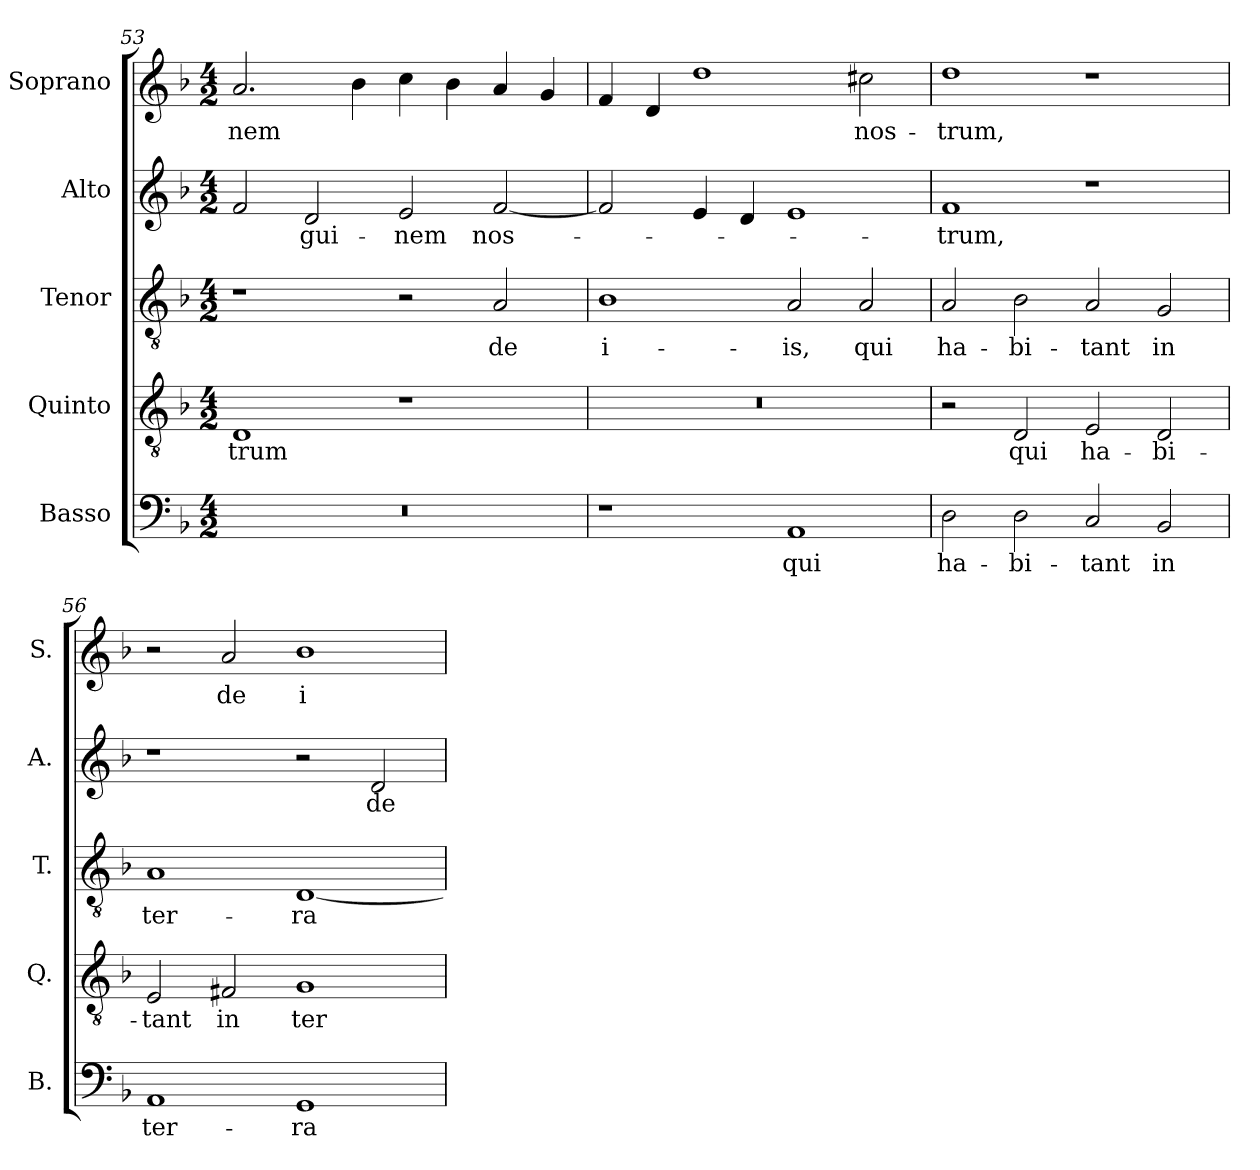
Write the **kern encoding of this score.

**kern	**text	**kern	**text	**kern	**text	**kern	**text	**kern	**text
*part5	*part5	*part4	*part4	*part3	*part3	*part2	*part2	*part1	*part1
*staff5	*staff5	*staff4	*staff4	*staff3	*staff3	*staff2	*staff2	*staff1	*staff1
*I"Basso	*	*I"Quinto	*	*I"Tenor	*	*I"Alto	*	*I"Soprano	*
*I'B.	*	*I'Q.	*	*I'T.	*	*I'A.	*	*I'S.	*
*clefF4	*	*clefGv2	*	*clefGv2	*	*clefG2	*	*clefG2	*
*	*	*ITrd7c12	*	*ITrd7c12	*	*	*	*	*
*k[b-]	*	*k[b-]	*	*k[b-]	*	*k[b-]	*	*k[b-]	*
*F:	*	*F:	*	*F:	*	*F:	*	*F:	*
*M4/2	*	*M4/2	*	*M4/2	*	*M4/2	*	*M4/2	*
=53	=53	=53	=53	=53	=53	=53	=53	=53	=53
!LO:N:vis=1	!	!	!	!	!	!	!	!	!
!	!	!	!LO:LY:b:color=#000000	!	!	!	!	!	!
!	!	!	!	!	!	!	!	!	!LO:LY:b:color=#000000
0r	.	1DDi	-trum	1r	.	2fi/	.	2.ai/	-nem
!	!	!	!	!	!	!	!LO:LY:b:color=#000000	!	!
.	.	.	.	.	.	2di/	-gui-	.	.
.	.	.	.	.	.	.	.	4b-i\	.
!	!	!	!	!	!	!	!LO:LY:b:color=#000000	!	!
.	.	1r	.	2r	.	2ei/	-nem	4cci\	.
.	.	.	.	.	.	.	.	4b-i\	.
!	!	!	!	!	!LO:LY:b:color=#000000	!	!	!	!
!	!	!	!	!	!	!	!LO:LY:b:color=#000000	!	!
.	.	.	.	2AAi/	de	[2fi/	nos-	4ai/	.
.	.	.	.	.	.	.	.	4gi/	.
=54	=54	=54	=54	=54	=54	=54	=54	=54	=54
!	!	!LO:N:vis=1	!	!	!	!	!	!	!
!	!	!	!	!	!LO:LY:b:color=#000000	!	!	!	!
1r	.	0r	.	1BB-i	i-	2fi/]	.	4fi/	.
.	.	.	.	.	.	.	.	4di/	.
.	.	.	.	.	.	4ei/	.	1ddi	.
.	.	.	.	.	.	4di/	.	.	.
!	!LO:LY:b:color=#000000	!	!	!	!	!	!	!	!
!	!	!	!	!	!LO:LY:b:color=#000000	!	!	!	!
1AAi	qui	.	.	2AAi/	-is,	1ei	.	.	.
!	!	!	!	!	!LO:LY:b:color=#000000	!	!	!	!
!	!	!	!	!	!	!	!	!	!LO:LY:b:color=#000000
.	.	.	.	2AAi/	qui	.	.	2cc#Xi\	nos-
=55	=55	=55	=55	=55	=55	=55	=55	=55	=55
!	!LO:LY:b:color=#000000	!	!	!	!	!	!	!	!
!	!	!	!	!	!LO:LY:b:color=#000000	!	!	!	!
!	!	!	!	!	!	!	!LO:LY:b:color=#000000	!	!
!	!	!	!	!	!	!	!	!	!LO:LY:b:color=#000000
2Di\	ha-	2r	.	2AAi/	ha-	1fi	-trum,	1ddi	-trum,
!	!LO:LY:b:color=#000000	!	!	!	!	!	!	!	!
!	!	!	!LO:LY:b:color=#000000	!	!	!	!	!	!
!	!	!	!	!	!LO:LY:b:color=#000000	!	!	!	!
2Di\	-bi-	2DDi/	qui	2BB-i\	-bi-	.	.	.	.
!	!LO:LY:b:color=#000000	!	!	!	!	!	!	!	!
!	!	!	!LO:LY:b:color=#000000	!	!	!	!	!	!
!	!	!	!	!	!LO:LY:b:color=#000000	!	!	!	!
2Ci/	-tant	2EEi/	ha-	2AAi/	-tant	1r	.	1r	.
!	!LO:LY:b:color=#000000	!	!	!	!	!	!	!	!
!	!	!	!LO:LY:b:color=#000000	!	!	!	!	!	!
!	!	!	!	!	!LO:LY:b:color=#000000	!	!	!	!
2BB-i/	in	2DDi/	-bi-	2GGi/	in	.	.	.	.
!!LO:LB:g=z
=56	=56	=56	=56	=56	=56	=56	=56	=56	=56
!	!LO:LY:b:color=#000000	!	!	!	!	!	!	!	!
!	!	!	!LO:LY:b:color=#000000	!	!	!	!	!	!
!	!	!	!	!	!LO:LY:b:color=#000000	!	!	!	!
1AAi	ter-	2EEi/	-tant	1AAi	ter-	1r	.	2r	.
!	!	!	!LO:LY:b:color=#000000	!	!	!	!	!	!
!	!	!	!	!	!	!	!	!	!LO:LY:b:color=#000000
.	.	2FF#Xi/	in	.	.	.	.	2ai/	de
!	!LO:LY:b:color=#000000	!	!	!	!	!	!	!	!
!	!	!	!LO:LY:b:color=#000000	!	!	!	!	!	!
!	!	!	!	!	!LO:LY:b:color=#000000	!	!	!	!
!	!	!	!	!	!	!	!	!	!LO:LY:b:color=#000000
1GGi	-ra	1GGi	ter-	[1DDi	-ra	2r	.	1b-i	i-
!	!	!	!	!	!	!	!LO:LY:b:color=#000000	!	!
.	.	.	.	.	.	2di/	de	.	.
=	=	=	=	=	=	=	=	=	=
*-	*-	*-	*-	*-	*-	*-	*-	*-	*-
